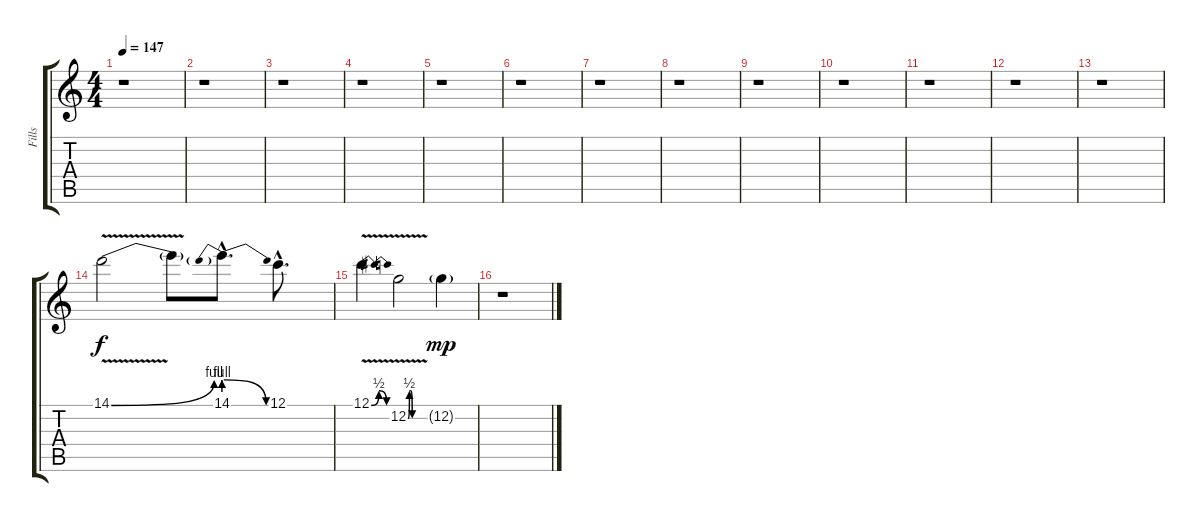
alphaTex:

\track ("Fills" "Fills") {instrument distortionguitar}
\staff {score tabs}
\tuning (C4 G3 Eb3 Bb2 F2 C2) {hide}
\ts (4 4)
\tempo 147
\clef g2
\ks c
r.1{dy f} |
r.1 |
r.1 |
r.1 |
r.1 |
r.1 |
r.1 |
r.1 |
r.1 |
r.1 |
r.1 |
r.1 |
r.1 |
14.1{be (bend 0 0 60 4) v}.2 14.1{t}.8 14.1{be (prebendrelease 0 4 60 0) hac}.8{d} 12.1{hac}.8{d} |
12.1{be (bendrelease 0 0 30 2 30 2 60 0) v}.4 12.2{be (custom 0 0 5 2 10 2 15 0 45 0 60 0) v}.2 12.2{g}.4{dy mp} |
r.1
